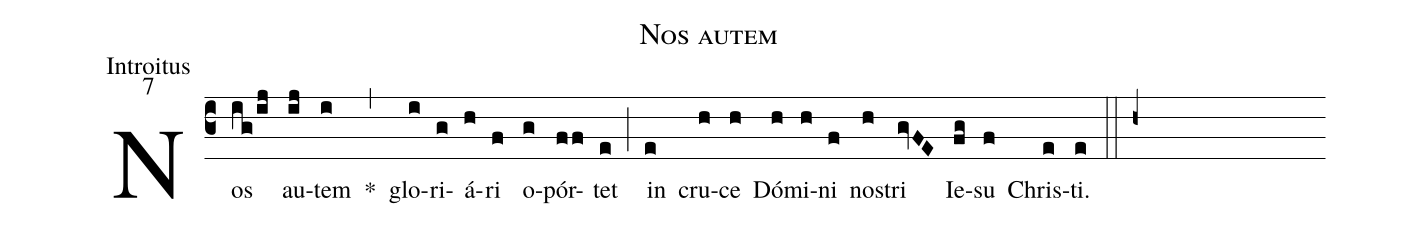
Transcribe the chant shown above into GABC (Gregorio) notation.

name:Nos autem;
office-part:Introitus;
mode:7;
%%
(c3) Nos(ig/ij) au(ij)tem(i) *(,) glo(i)ri(g)á(h)ri(f) o(g)pór(ff)tet(e) (;) in(e) cru(h)ce(h) Dó(h)mi(h)ni(f) nos(h)tri(gvFE) Ie(fg)su(f) Chris(e)ti.(e) (::h+)
